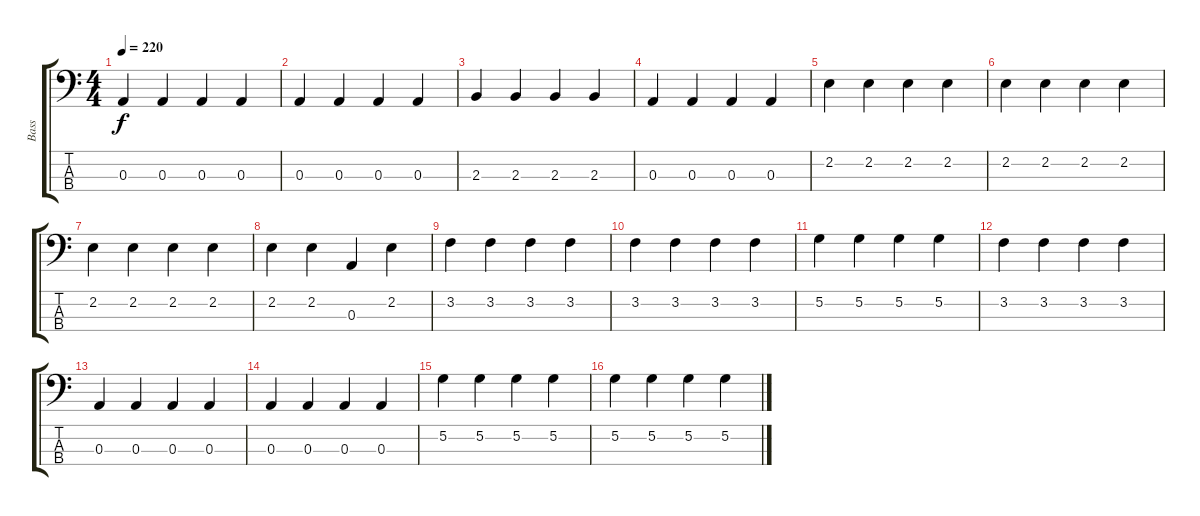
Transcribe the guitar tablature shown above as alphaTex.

\track ("Bass" "Bass") {instrument electricbassfinger}
\staff {score tabs}
\tuning (G2 D2 A1 E1) {hide}
\ts (4 4)
\tempo 220
\clef f4
\ks c
0.3.4{dy f} 0.3.4 0.3.4 0.3.4 |
0.3.4 0.3.4 0.3.4 0.3.4 |
2.3.4 2.3.4 2.3.4 2.3.4 |
0.3.4 0.3.4 0.3.4 0.3.4 |
2.2.4 2.2.4 2.2.4 2.2.4 |
2.2.4 2.2.4 2.2.4 2.2.4 |
2.2.4 2.2.4 2.2.4 2.2.4 |
2.2.4 2.2.4 0.3.4 2.2.4 |
3.2.4 3.2.4 3.2.4 3.2.4 |
3.2.4 3.2.4 3.2.4 3.2.4 |
5.2.4 5.2.4 5.2.4 5.2.4 |
3.2.4 3.2.4 3.2.4 3.2.4 |
0.3.4 0.3.4 0.3.4 0.3.4 |
0.3.4 0.3.4 0.3.4 0.3.4 |
5.2.4 5.2.4 5.2.4 5.2.4 |
5.2.4 5.2.4 5.2.4 5.2.4
